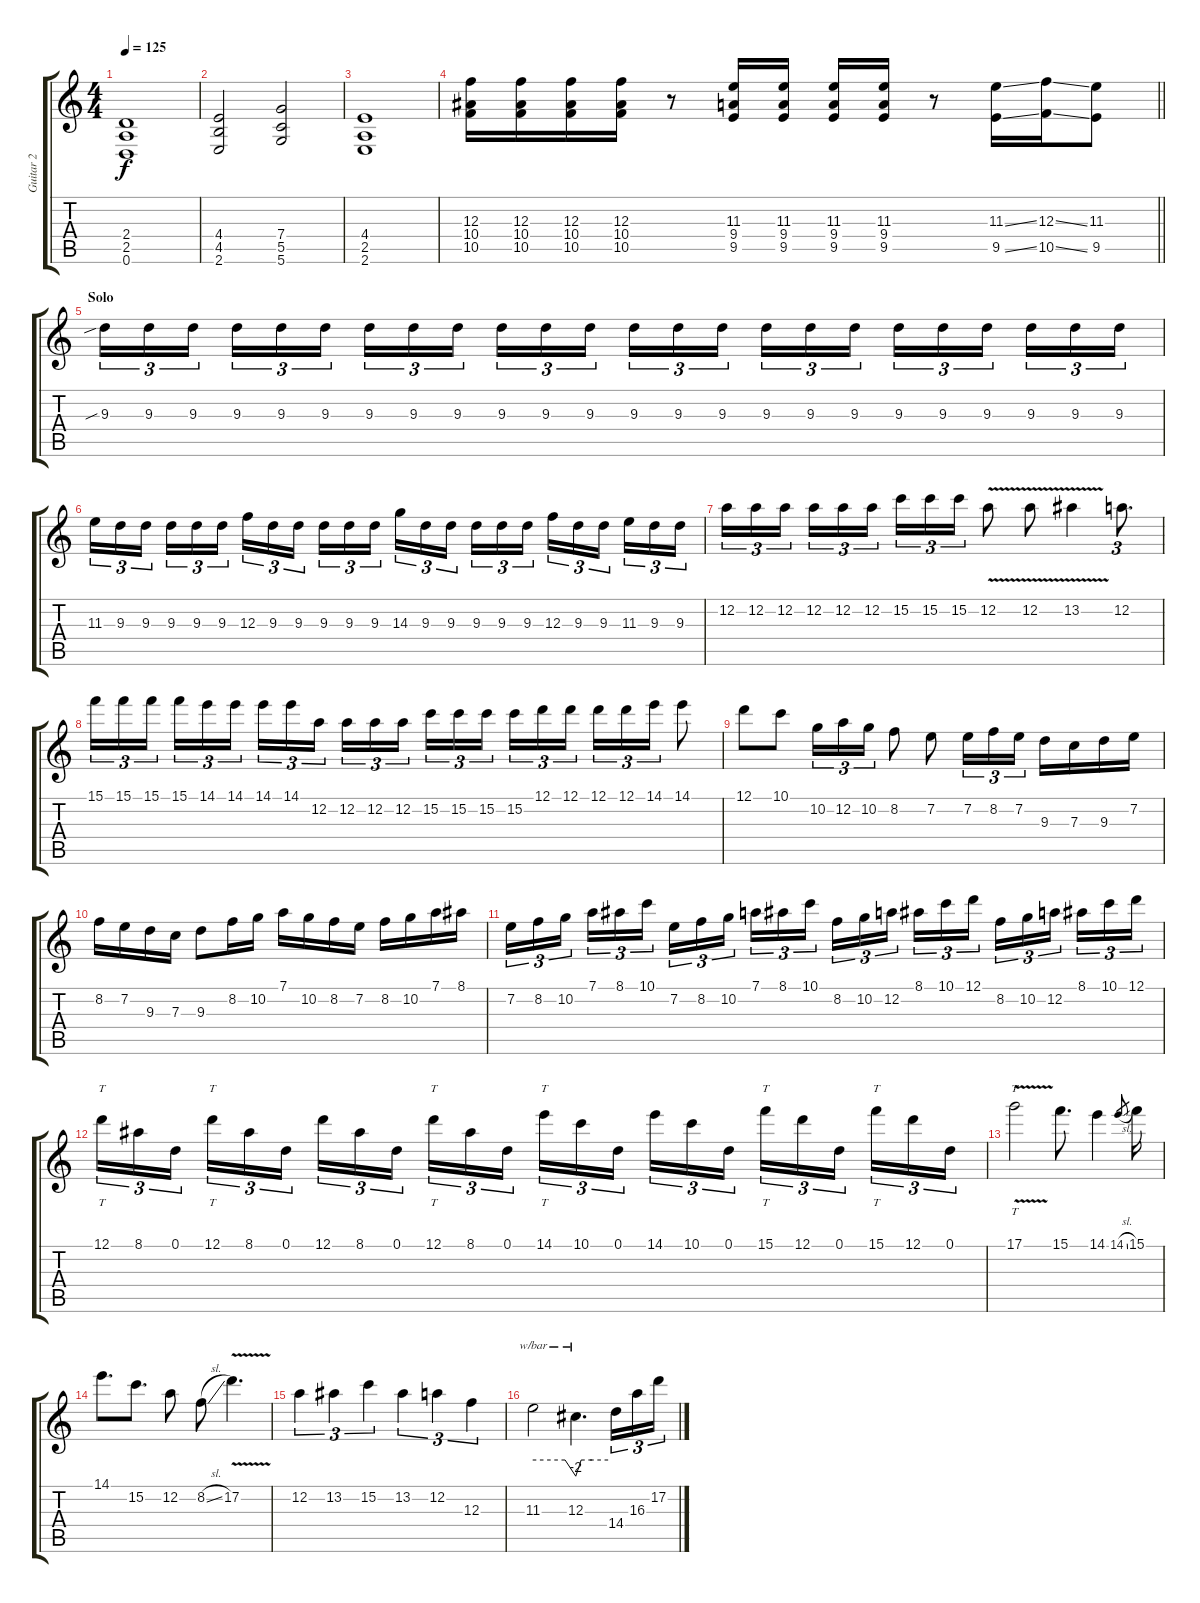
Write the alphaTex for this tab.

\track ("Guitar 2" "Guitar 2") {instrument distortionguitar}
\staff {score tabs}
\tuning (D4 A3 F3 C3 G2 D2) {hide}
\ts (4 4)
\tempo 125
\clef g2
\ks c
(2.4 2.5 0.6).1{dy f} |
(4.4 4.5 2.6).2 (7.4 5.5 5.6).2 |
(4.4 2.5 2.6).1 |
\barLineRight lightlight
(12.3 10.4 10.5).16 (12.3 10.4 10.5).16 (12.3 10.4 10.5).16 (12.3 10.4 10.5).16 r.8 (11.3 9.4 9.5).16 (11.3 9.4 9.5).16 (11.3 9.4 9.5).16 (11.3 9.4 9.5).16 r.8 (11.3{ss} 9.5{ss}).16 (12.3{ss} 10.5{ss}).16 (11.3 9.5).8 |
\section ("" "Solo")
9.3{sib}.16{tu (3 2)} 9.3.16{tu (3 2)} 9.3.16{tu (3 2) beam splitsecondary} 9.3.16{tu (3 2)} 9.3.16{tu (3 2)} 9.3.16{tu (3 2)} 9.3.16{tu (3 2)} 9.3.16{tu (3 2)} 9.3.16{tu (3 2) beam splitsecondary} 9.3.16{tu (3 2)} 9.3.16{tu (3 2)} 9.3.16{tu (3 2)} 9.3.16{tu (3 2)} 9.3.16{tu (3 2)} 9.3.16{tu (3 2) beam splitsecondary} 9.3.16{tu (3 2)} 9.3.16{tu (3 2)} 9.3.16{tu (3 2)} 9.3.16{tu (3 2)} 9.3.16{tu (3 2)} 9.3.16{tu (3 2) beam splitsecondary} 9.3.16{tu (3 2)} 9.3.16{tu (3 2)} 9.3.16{tu (3 2)} |
11.3.16{tu (3 2)} 9.3.16{tu (3 2)} 9.3.16{tu (3 2) beam splitsecondary} 9.3.16{tu (3 2)} 9.3.16{tu (3 2)} 9.3.16{tu (3 2)} 12.3.16{tu (3 2)} 9.3.16{tu (3 2)} 9.3.16{tu (3 2) beam splitsecondary} 9.3.16{tu (3 2)} 9.3.16{tu (3 2)} 9.3.16{tu (3 2)} 14.3.16{tu (3 2)} 9.3.16{tu (3 2)} 9.3.16{tu (3 2) beam splitsecondary} 9.3.16{tu (3 2)} 9.3.16{tu (3 2)} 9.3.16{tu (3 2)} 12.3.16{tu (3 2)} 9.3.16{tu (3 2)} 9.3.16{tu (3 2) beam splitsecondary} 11.3.16{tu (3 2)} 9.3.16{tu (3 2)} 9.3.16{tu (3 2)} |
12.2.16{tu (3 2)} 12.2.16{tu (3 2)} 12.2.16{tu (3 2) beam splitsecondary} 12.2.16{tu (3 2)} 12.2.16{tu (3 2)} 12.2.16{tu (3 2)} 15.2.16{tu (3 2)} 15.2.16{tu (3 2)} 15.2.16{tu (3 2)} 12.2{v}.8 12.2{v}.8 13.2{v}.4 12.2.8{d tu (3 2)} |
15.1.16{tu (3 2)} 15.1.16{tu (3 2)} 15.1.16{tu (3 2) beam splitsecondary} 15.1.16{tu (3 2)} 14.1.16{tu (3 2)} 14.1.16{tu (3 2)} 14.1.16{tu (3 2)} 14.1.16{tu (3 2)} 12.2.16{tu (3 2) beam splitsecondary} 12.2.16{tu (3 2)} 12.2.16{tu (3 2)} 12.2.16{tu (3 2)} 15.2.16{tu (3 2)} 15.2.16{tu (3 2)} 15.2.16{tu (3 2) beam splitsecondary} 15.2.16{tu (3 2)} 12.1.16{tu (3 2)} 12.1.16{tu (3 2)} 12.1.16{tu (3 2)} 12.1.16{tu (3 2)} 14.1.16{tu (3 2)} 14.1.8 |
12.1.8 10.1.8 10.2.16{tu (3 2)} 12.2.16{tu (3 2)} 10.2.16{tu (3 2)} 8.2.8 7.2.8 7.2.16{tu (3 2)} 8.2.16{tu (3 2)} 7.2.16{tu (3 2)} 9.3.16 7.3.16 9.3.16 7.2.16 |
8.2.16 7.2.16 9.3.16 7.3.16 9.3.8 8.2.16 10.2.16 7.1.16 10.2.16 8.2.16 7.2.16 8.2.16 10.2.16 7.1.16 8.1.16 |
7.2.16{tu (3 2)} 8.2.16{tu (3 2)} 10.2.16{tu (3 2) beam splitsecondary} 7.1.16{tu (3 2)} 8.1.16{tu (3 2)} 10.1.16{tu (3 2)} 7.2.16{tu (3 2)} 8.2.16{tu (3 2)} 10.2.16{tu (3 2) beam splitsecondary} 7.1.16{tu (3 2)} 8.1.16{tu (3 2)} 10.1.16{tu (3 2)} 8.2.16{tu (3 2)} 10.2.16{tu (3 2)} 12.2.16{tu (3 2) beam splitsecondary} 8.1.16{tu (3 2)} 10.1.16{tu (3 2)} 12.1.16{tu (3 2)} 8.2.16{tu (3 2)} 10.2.16{tu (3 2)} 12.2.16{tu (3 2) beam splitsecondary} 8.1.16{tu (3 2)} 10.1.16{tu (3 2)} 12.1.16{tu (3 2)} |
12.1.16{tt tu (3 2)} 8.1.16{tu (3 2)} 0.1.16{tu (3 2) beam splitsecondary} 12.1.16{tt tu (3 2)} 8.1.16{tu (3 2)} 0.1.16{tu (3 2)} 12.1.16{tu (3 2)} 8.1.16{tu (3 2)} 0.1.16{tu (3 2) beam splitsecondary} 12.1.16{tt tu (3 2)} 8.1.16{tu (3 2)} 0.1.16{tu (3 2)} 14.1.16{tt tu (3 2)} 10.1.16{tu (3 2)} 0.1.16{tu (3 2) beam splitsecondary} 14.1.16{tu (3 2)} 10.1.16{tu (3 2)} 0.1.16{tu (3 2)} 15.1.16{tt tu (3 2)} 12.1.16{tu (3 2)} 0.1.16{tu (3 2) beam splitsecondary} 15.1.16{tt tu (3 2)} 12.1.16{tu (3 2)} 0.1.16{tu (3 2)} |
17.1{v}.2{tt} 15.1.8{d} 14.1.4 14.1{sl}.8{gr} 15.1.16 |
14.1.8{d} 15.2.8{d} 12.2.8 8.2{sl}.8 17.2{v}.4{d} |
12.2.4{tu (3 2)} 13.2.4{tu (3 2)} 15.2.4{tu (3 2)} 13.2.4{tu (3 2)} 12.2.4{tu (3 2)} 12.3.4{tu (3 2)} |
11.3.2{tbe (custom default 0 0 45 0 60 -8)} 12.3.4{d tbe (custom default 0 -8 10 0 30 0 60 0)} 14.4.16{tu (3 2)} 16.3.16{tu (3 2)} 17.2.16{tu (3 2)}
